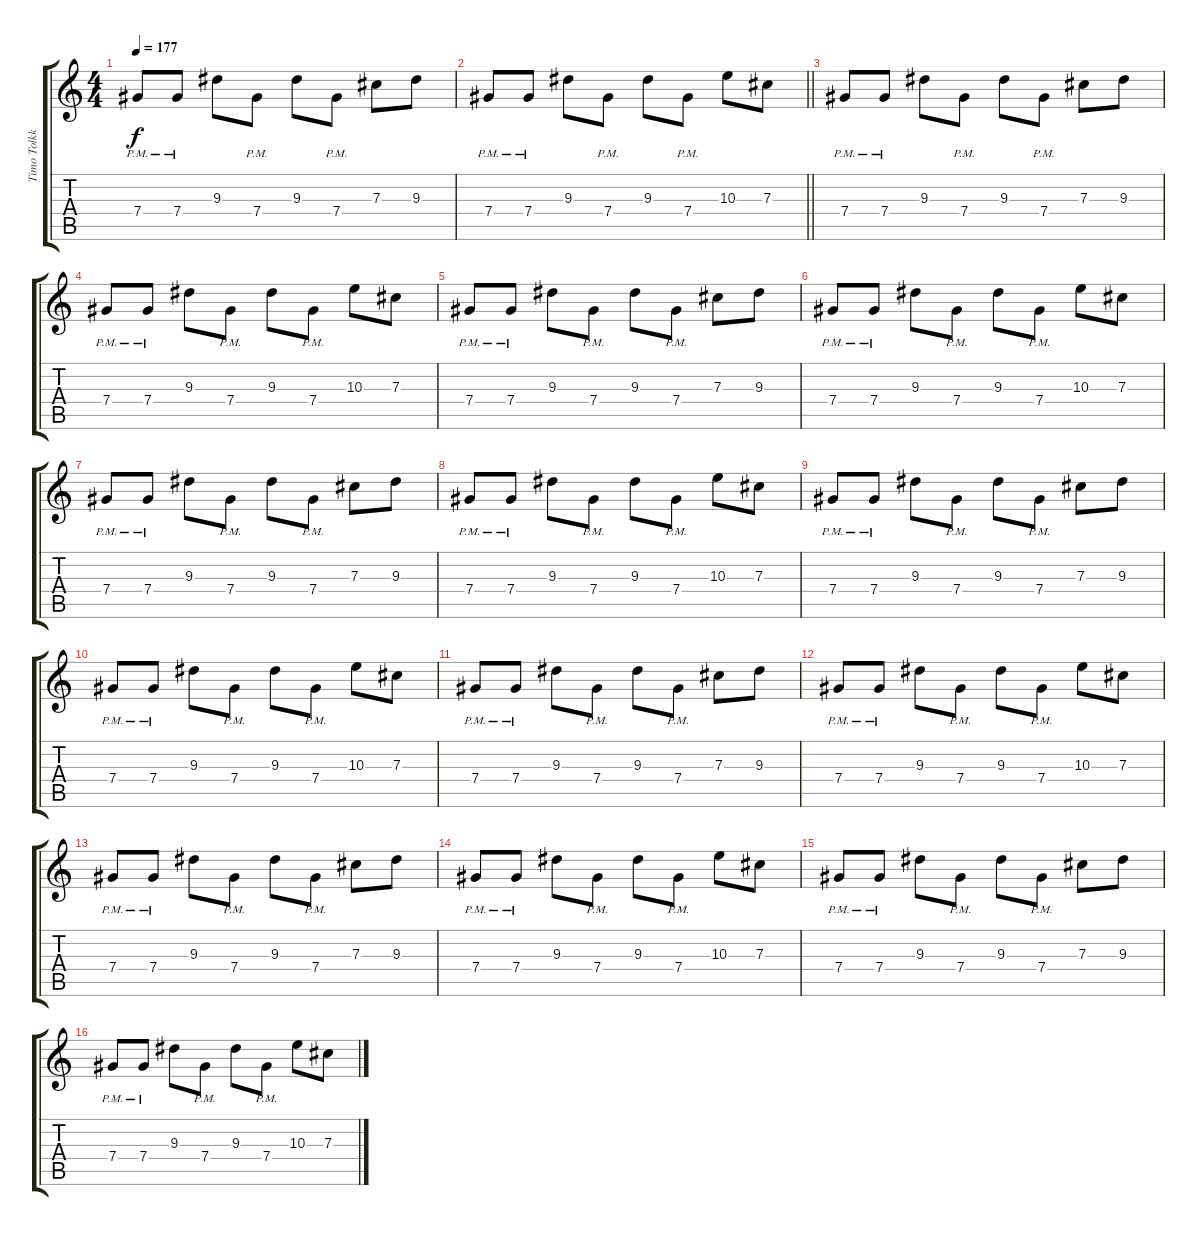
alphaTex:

\track ("Timo Tolkki (Lead)" "Timo Tolkk") {instrument distortionguitar}
\staff {score tabs}
\tuning (Eb4 Bb3 Gb3 Db3 Ab2 Eb2) {hide}
\ts (4 4)
\tempo 177
\clef g2
\ks c
7.4{pm}.8{dy f} 7.4{pm}.8 9.3.8 7.4{pm}.8 9.3.8 7.4{pm}.8 7.3.8 9.3.8 |
\barLineRight lightlight
7.4{pm}.8 7.4{pm}.8 9.3.8 7.4{pm}.8 9.3.8 7.4{pm}.8 10.3.8 7.3.8 |
7.4{pm}.8 7.4{pm}.8 9.3.8 7.4{pm}.8 9.3.8 7.4{pm}.8 7.3.8 9.3.8 |
7.4{pm}.8 7.4{pm}.8 9.3.8 7.4{pm}.8 9.3.8 7.4{pm}.8 10.3.8 7.3.8 |
7.4{pm}.8 7.4{pm}.8 9.3.8 7.4{pm}.8 9.3.8 7.4{pm}.8 7.3.8 9.3.8 |
7.4{pm}.8 7.4{pm}.8 9.3.8 7.4{pm}.8 9.3.8 7.4{pm}.8 10.3.8 7.3.8 |
7.4{pm}.8 7.4{pm}.8 9.3.8 7.4{pm}.8 9.3.8 7.4{pm}.8 7.3.8 9.3.8 |
7.4{pm}.8 7.4{pm}.8 9.3.8 7.4{pm}.8 9.3.8 7.4{pm}.8 10.3.8 7.3.8 |
7.4{pm}.8 7.4{pm}.8 9.3.8 7.4{pm}.8 9.3.8 7.4{pm}.8 7.3.8 9.3.8 |
7.4{pm}.8 7.4{pm}.8 9.3.8 7.4{pm}.8 9.3.8 7.4{pm}.8 10.3.8 7.3.8 |
7.4{pm}.8 7.4{pm}.8 9.3.8 7.4{pm}.8 9.3.8 7.4{pm}.8 7.3.8 9.3.8 |
7.4{pm}.8 7.4{pm}.8 9.3.8 7.4{pm}.8 9.3.8 7.4{pm}.8 10.3.8 7.3.8 |
7.4{pm}.8 7.4{pm}.8 9.3.8 7.4{pm}.8 9.3.8 7.4{pm}.8 7.3.8 9.3.8 |
7.4{pm}.8 7.4{pm}.8 9.3.8 7.4{pm}.8 9.3.8 7.4{pm}.8 10.3.8 7.3.8 |
7.4{pm}.8 7.4{pm}.8 9.3.8 7.4{pm}.8 9.3.8 7.4{pm}.8 7.3.8 9.3.8 |
7.4{pm}.8 7.4{pm}.8 9.3.8 7.4{pm}.8 9.3.8 7.4{pm}.8 10.3.8 7.3.8
